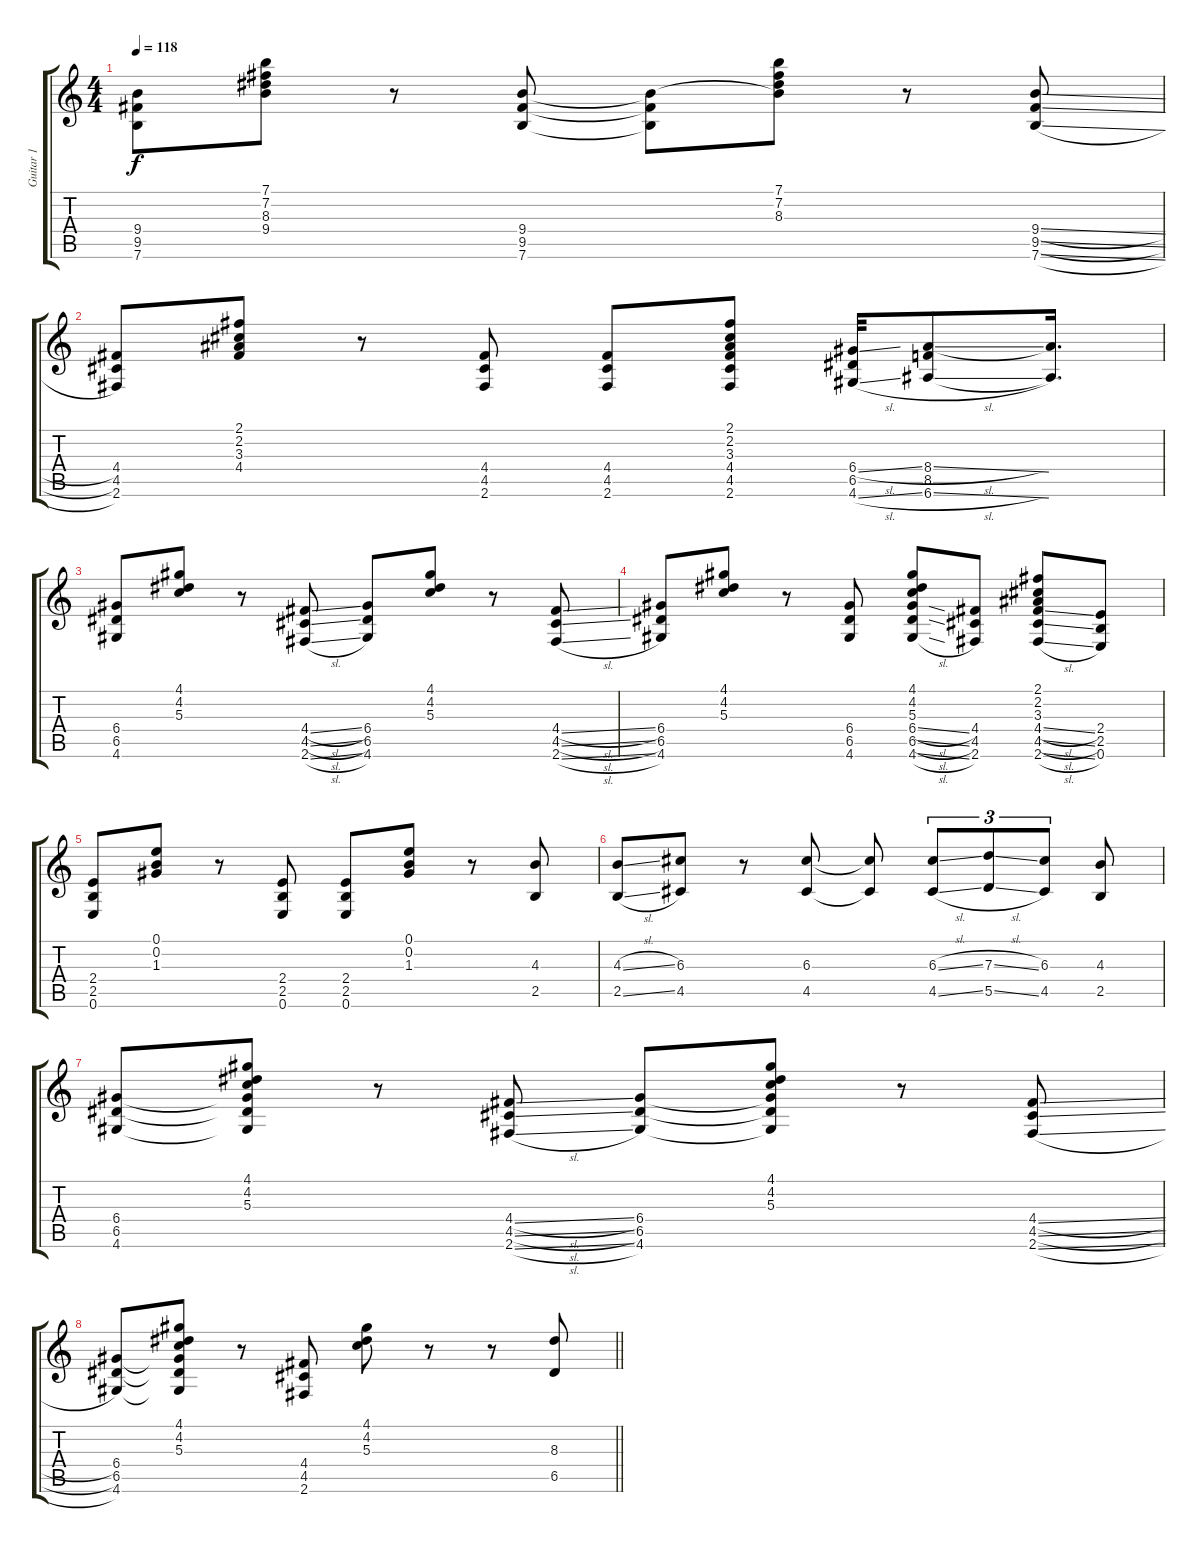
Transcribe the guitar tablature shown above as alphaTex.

\track ("Guitar 1" "Guitar 1") {instrument overdrivenguitar}
\staff {score tabs}
\tuning (E4 B3 G3 D3 A2 E2) {hide}
\ts (4 4)
\tempo 118
\clef g2
\ks c
(9.4 9.5 7.6).8{dy f} (7.1 7.2 8.3 9.4).8 r.8 (9.4 9.5 7.6).8 (9.4{t} 9.5{t} 7.6{t}).8 (7.1 7.2 8.3 9.4{t}).8 r.8 (9.4{sl} 9.5{sl} 7.6{sl}).8 |
(4.4 4.5 2.6).8 (2.1 2.2 3.3 4.4).8 r.8 (4.4 4.5 2.6).8 (4.4 4.5 2.6).8 (2.1 2.2 3.3 4.4 4.5 2.6).8 (6.4{sl} 6.5 4.6{sl}).32 (8.4{sl} 8.5 6.6{sl}).8 (8.4{t} 6.6{t}).16{d} |
(6.4 6.5 4.6).8 (4.1 4.2 5.3).8 r.8 (4.4{sl} 4.5{sl} 2.6{sl}).8 (6.4 6.5 4.6).8 (4.1 4.2 5.3).8 r.8 (4.4{sl} 4.5{sl} 2.6{sl}).8 |
(6.4 6.5 4.6).8 (4.1 4.2 5.3).8 r.8 (6.4 6.5 4.6).8 (4.1 4.2 5.3 6.4{sl} 6.5{sl} 4.6{sl}).8 (4.4 4.5 2.6).8 (2.1 2.2 3.3 4.4{sl} 4.5{sl} 2.6{sl}).8 (2.4 2.5 0.6).8 |
(2.4 2.5 0.6).8 (0.1 0.2 1.3).8 r.8 (2.4 2.5 0.6).8 (2.4 2.5 0.6).8 (0.1 0.2 1.3).8 r.8 (4.3 2.5).8 |
(4.3{sl} 2.5{sl}).8 (6.3 4.5).8 r.8 (6.3 4.5).8 (6.3{t} 4.5{t}).8 (6.3{sl} 4.5{sl}).8{tu (3 2)} (7.3{sl} 5.5{sl}).8{tu (3 2)} (6.3 4.5).8{tu (3 2)} (4.3 2.5).8 |
(6.4 6.5 4.6).8 (4.1 4.2 5.3 6.4{t} 6.5{t} 4.6{t}).8 r.8 (4.4{sl} 4.5{sl} 2.6{sl}).8 (6.4 6.5 4.6).8 (4.1 4.2 5.3 6.4{t} 6.5{t} 4.6{t}).8 r.8 (4.4{sl} 4.5{sl} 2.6{sl}).8 |
\barLineRight lightlight
(6.4 6.5 4.6).8 (4.1 4.2 5.3 6.4{t} 6.5{t} 4.6{t}).8 r.8 (4.4 4.5 2.6).8 (4.1 4.2 5.3).8 r.8 r.8 (8.3 6.5).8
